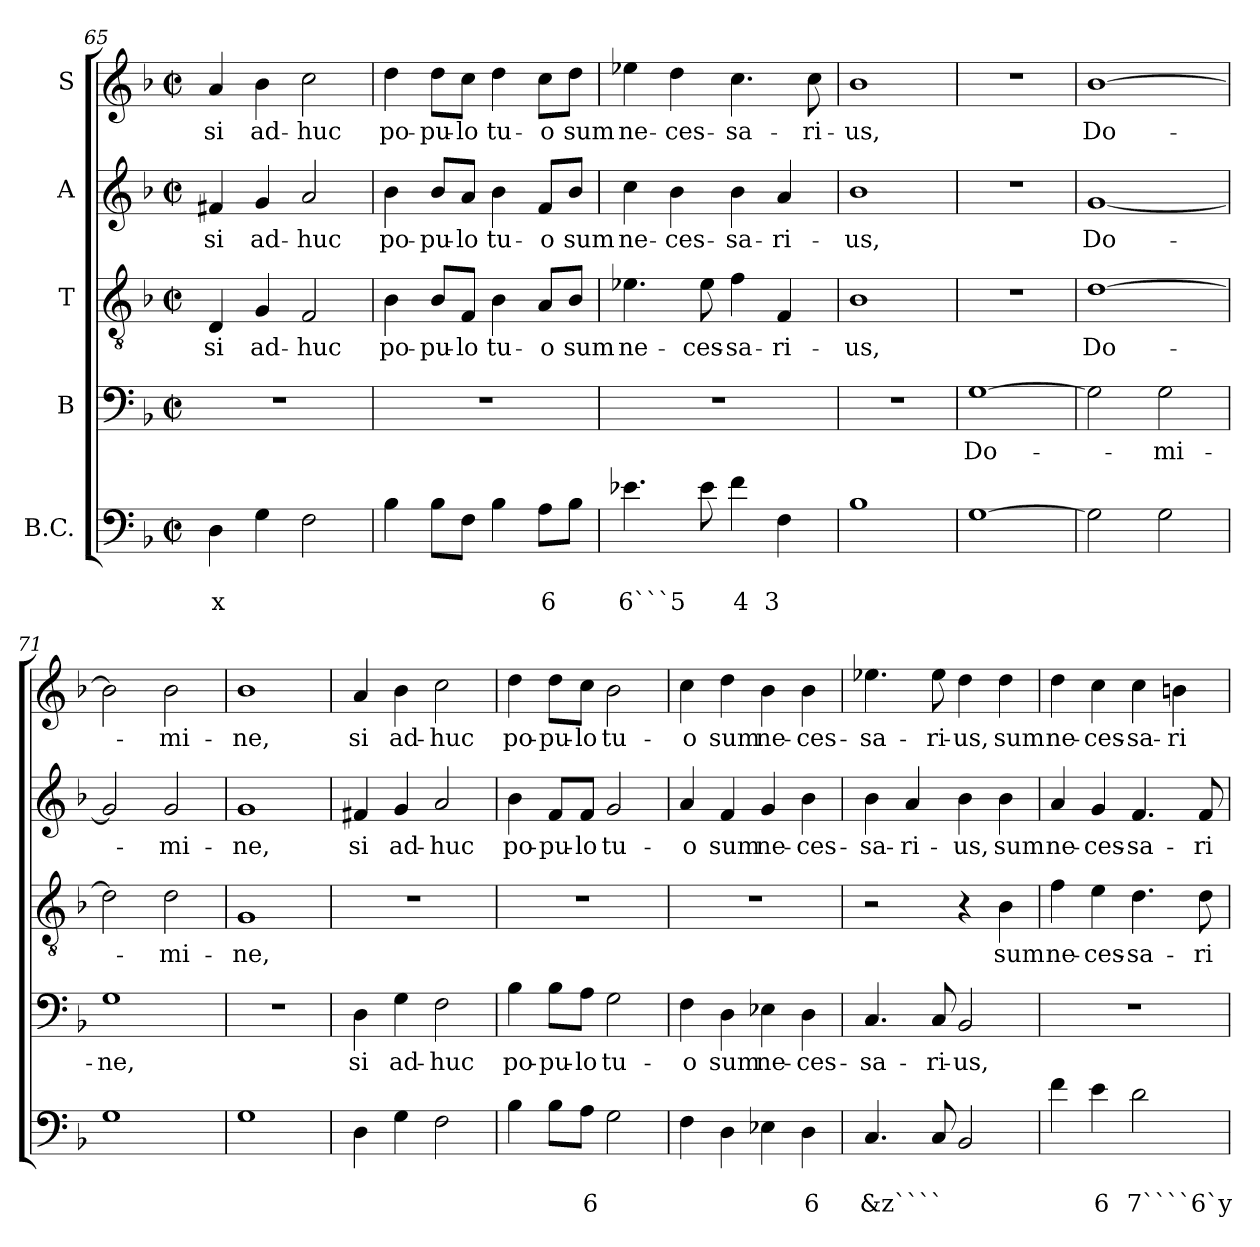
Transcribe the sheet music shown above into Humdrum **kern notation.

**kern	**text	**text	**kern	**text	**kern	**text	**kern	**text	**kern	**text
*part5	*part5	*part5	*part4	*part4	*part3	*part3	*part2	*part2	*part1	*part1
*staff5	*staff5	*staff5	*staff4	*staff4	*staff3	*staff3	*staff2	*staff2	*staff1	*staff1
*I"B.C.	*	*	*I"B	*	*I"T	*	*I"A	*	*I"S	*
*clefF4	*	*	*clefF4	*	*clefGv2	*	*clefG2	*	*clefG2	*
*k[b-]	*	*	*k[b-]	*	*k[b-]	*	*k[b-]	*	*k[b-]	*
*F:	*	*	*F:	*	*F:	*	*F:	*	*F:	*
*M2/2	*	*	*M2/2	*	*M2/2	*	*M2/2	*	*M2/2	*
*met(c|)	*	*	*met(c|)	*	*met(c|)	*	*met(c|)	*	*met(c|)	*
=65	=65	=65	=65	=65	=65	=65	=65	=65	=65	=65
!	!	!LO:LY:b	!	!	!	!LO:LY:b	!	!LO:LY:b	!	!LO:LY:b
4D\	.	x	1r	.	4D/	si	4f#X/	si	4a/	si
!	!	!	!	!	!	!LO:LY:b	!	!LO:LY:b	!	!LO:LY:b
4G\	.	.	.	.	4G/	ad-	4g/	ad-	4b-\	ad-
!	!	!	!	!	!	!LO:LY:b	!	!LO:LY:b	!	!LO:LY:b
2F\	.	.	.	.	2F/	-huc	2a/	-huc	2cc\	-huc
=66	=66	=66	=66	=66	=66	=66	=66	=66	=66	=66
!	!	!	!	!	!	!LO:LY:b	!	!LO:LY:b	!	!LO:LY:b
4B-\	.	.	1r	.	4B-\	po-	4b-\	po-	4dd\	po-
!	!	!	!	!	!	!LO:LY:b	!	!LO:LY:b	!	!LO:LY:b
8B-\L	.	.	.	.	8B-/L	-pu-	8b-/L	-pu-	8dd\L	-pu-
!	!	!	!	!	!	!LO:LY:b	!	!LO:LY:b	!	!LO:LY:b
8F\J	.	.	.	.	8F/J	-lo	8a/J	-lo	8cc\J	-lo
!	!	!	!	!	!	!LO:LY:b	!	!LO:LY:b	!	!LO:LY:b
4B-\	.	.	.	.	4B-\	tu-	4b-\	tu-	4dd\	tu-
!	!	!LO:LY:b	!	!	!	!LO:LY:b	!	!LO:LY:b	!	!LO:LY:b
8A\L	.	6	.	.	8A/L	-o	8f/L	-o	8cc\L	-o
!	!	!	!	!	!	!LO:LY:b	!	!LO:LY:b	!	!LO:LY:b
8B-\J	.	.	.	.	8B-/J	sum	8b-/J	sum	8dd\J	sum
=67	=67	=67	=67	=67	=67	=67	=67	=67	=67	=67
!	!	!LO:LY:b	!	!	!	!LO:LY:b	!	!LO:LY:b	!	!LO:LY:b
4.e-X\	.	6```5	1r	.	4.e-X\	ne-	4cc\	ne-	4ee-X\	ne-
!	!	!	!	!	!	!	!	!LO:LY:b	!	!LO:LY:b
.	.	.	.	.	.	.	4b-\	-ces-	4dd\	-ces-
!	!	!	!	!	!	!LO:LY:b	!	!	!	!
8e-\	.	.	.	.	8e-\	-ces-	.	.	.	.
!	!	!LO:LY:b	!	!	!	!LO:LY:b	!	!LO:LY:b	!	!LO:LY:b
4f\	.	4	.	.	4f\	-sa-	4b-\	-sa-	4.cc\	-sa-
!	!	!LO:LY:b	!	!	!	!LO:LY:b	!	!LO:LY:b	!	!
4F\	.	3	.	.	4F/	-ri-	4a/	-ri-	.	.
!	!	!	!	!	!	!	!	!	!	!LO:LY:b
.	.	.	.	.	.	.	.	.	8cc\	-ri-
!!LO:LB:g=z
=68	=68	=68	=68	=68	=68	=68	=68	=68	=68	=68
!	!	!	!	!	!	!LO:LY:b	!	!LO:LY:b	!	!LO:LY:b
1B-	.	.	1r	.	1B-	-us,	1b-	-us,	1b-	-us,
=69	=69	=69	=69	=69	=69	=69	=69	=69	=69	=69
!	!	!	!	!LO:LY:b	!	!	!	!	!	!
[1G	.	.	[1G	Do-	1r	.	1r	.	1r	.
=70	=70	=70	=70	=70	=70	=70	=70	=70	=70	=70
!	!	!	!	!	!	!LO:LY:b	!	!LO:LY:b	!	!LO:LY:b
2G\]	.	.	2G\]	.	[1d	Do-	[1g	Do-	[1b-	Do-
!	!	!	!	!LO:LY:b	!	!	!	!	!	!
2G\	.	.	2G\	-mi-	.	.	.	.	.	.
=71	=71	=71	=71	=71	=71	=71	=71	=71	=71	=71
!	!	!	!	!LO:LY:b	!	!	!	!	!	!
1G	.	.	1G	-ne,	2d\]	.	2g/]	.	2b-\]	.
!	!	!	!	!	!	!LO:LY:b	!	!LO:LY:b	!	!LO:LY:b
.	.	.	.	.	2d\	-mi-	2g/	-mi-	2b-\	-mi-
=72	=72	=72	=72	=72	=72	=72	=72	=72	=72	=72
!	!	!	!	!	!	!LO:LY:b	!	!LO:LY:b	!	!LO:LY:b
1G	.	.	1r	.	1G	-ne,	1g	-ne,	1b-	-ne,
=73	=73	=73	=73	=73	=73	=73	=73	=73	=73	=73
!	!	!	!	!LO:LY:b	!	!	!	!LO:LY:b	!	!LO:LY:b
4D\	.	.	4D\	si	1r	.	4f#X/	si	4a/	si
!	!	!	!	!LO:LY:b	!	!	!	!LO:LY:b	!	!LO:LY:b
4G\	.	.	4G\	ad-	.	.	4g/	ad-	4b-\	ad-
!	!	!	!	!LO:LY:b	!	!	!	!LO:LY:b	!	!LO:LY:b
2F\	.	.	2F\	-huc	.	.	2a/	-huc	2cc\	-huc
=74	=74	=74	=74	=74	=74	=74	=74	=74	=74	=74
!	!	!	!	!LO:LY:b	!	!	!	!LO:LY:b	!	!LO:LY:b
4B-\	.	.	4B-\	po-	1r	.	4b-\	po-	4dd\	po-
!	!	!	!	!LO:LY:b	!	!	!	!LO:LY:b	!	!LO:LY:b
8B-\L	.	.	8B-\L	-pu-	.	.	8f/L	-pu-	8dd\L	-pu-
!	!	!LO:LY:b	!	!LO:LY:b	!	!	!	!LO:LY:b	!	!LO:LY:b
8A\J	.	6	8A\J	-lo	.	.	8f/J	-lo	8cc\J	-lo
!	!	!	!	!LO:LY:b	!	!	!	!LO:LY:b	!	!LO:LY:b
2G\	.	.	2G\	tu-	.	.	2g/	tu-	2b-\	tu-
!!LO:PB:g=z
=75	=75	=75	=75	=75	=75	=75	=75	=75	=75	=75
!	!	!	!	!LO:LY:b	!	!	!	!LO:LY:b	!	!LO:LY:b
4F\	.	.	4F\	-o	1r	.	4a/	-o	4cc\	-o
!	!	!	!	!LO:LY:b	!	!	!	!LO:LY:b	!	!LO:LY:b
4D\	.	.	4D\	sum	.	.	4f/	sum	4dd\	sum
!	!	!	!	!LO:LY:b	!	!	!	!LO:LY:b	!	!LO:LY:b
4E-X\	.	.	4E-X\	ne-	.	.	4g/	ne-	4b-\	ne-
!	!	!LO:LY:b	!	!LO:LY:b	!	!	!	!LO:LY:b	!	!LO:LY:b
4D\	.	6	4D\	-ces-	.	.	4b-\	-ces-	4b-\	-ces-
=76	=76	=76	=76	=76	=76	=76	=76	=76	=76	=76
!	!	!LO:LY:b	!	!LO:LY:b	!	!	!	!LO:LY:b	!	!LO:LY:b
4.C/	.	&z````	4.C/	-sa-	2r	.	4b-\	-sa-	4.ee-X\	-sa-
!	!	!	!	!	!	!	!	!LO:LY:b	!	!
.	.	.	.	.	.	.	4a/	-ri-	.	.
!	!	!	!	!LO:LY:b	!	!	!	!	!	!LO:LY:b
8C/	.	.	8C/	-ri-	.	.	.	.	8ee-\	-ri-
!	!	!	!	!LO:LY:b	!	!	!	!LO:LY:b	!	!LO:LY:b
2BB-/	.	.	2BB-/	-us,	4r	.	4b-\	-us,	4dd\	-us,
!	!	!	!	!	!	!LO:LY:b	!	!LO:LY:b	!	!LO:LY:b
.	.	.	.	.	4B-\	sum	4b-\	sum	4dd\	sum
=77	=77	=77	=77	=77	=77	=77	=77	=77	=77	=77
!	!	!	!	!	!	!LO:LY:b	!	!LO:LY:b	!	!LO:LY:b
4f\	.	.	1r	.	4f\	ne-	4a/	ne-	4dd\	ne-
!	!	!LO:LY:b	!	!	!	!LO:LY:b	!	!LO:LY:b	!	!LO:LY:b
4e\	.	6	.	.	4e\	-ces-	4g/	-ces-	4cc\	-ces-
!	!	!LO:LY:b	!	!	!	!LO:LY:b	!	!LO:LY:b	!	!LO:LY:b
2d\	.	7````6`y	.	.	4.d\	-sa-	4.f/	-sa-	4cc\	-sa-
!	!	!	!	!	!	!	!	!	!	!LO:LY:b
.	.	.	.	.	.	.	.	.	4bn\	-ri-
!	!	!	!	!	!	!LO:LY:b	!	!LO:LY:b	!	!
.	.	.	.	.	8d\	-ri-	8f/	-ri-	.	.
=	=	=	=	=	=	=	=	=	=	=
*-	*-	*-	*-	*-	*-	*-	*-	*-	*-	*-
